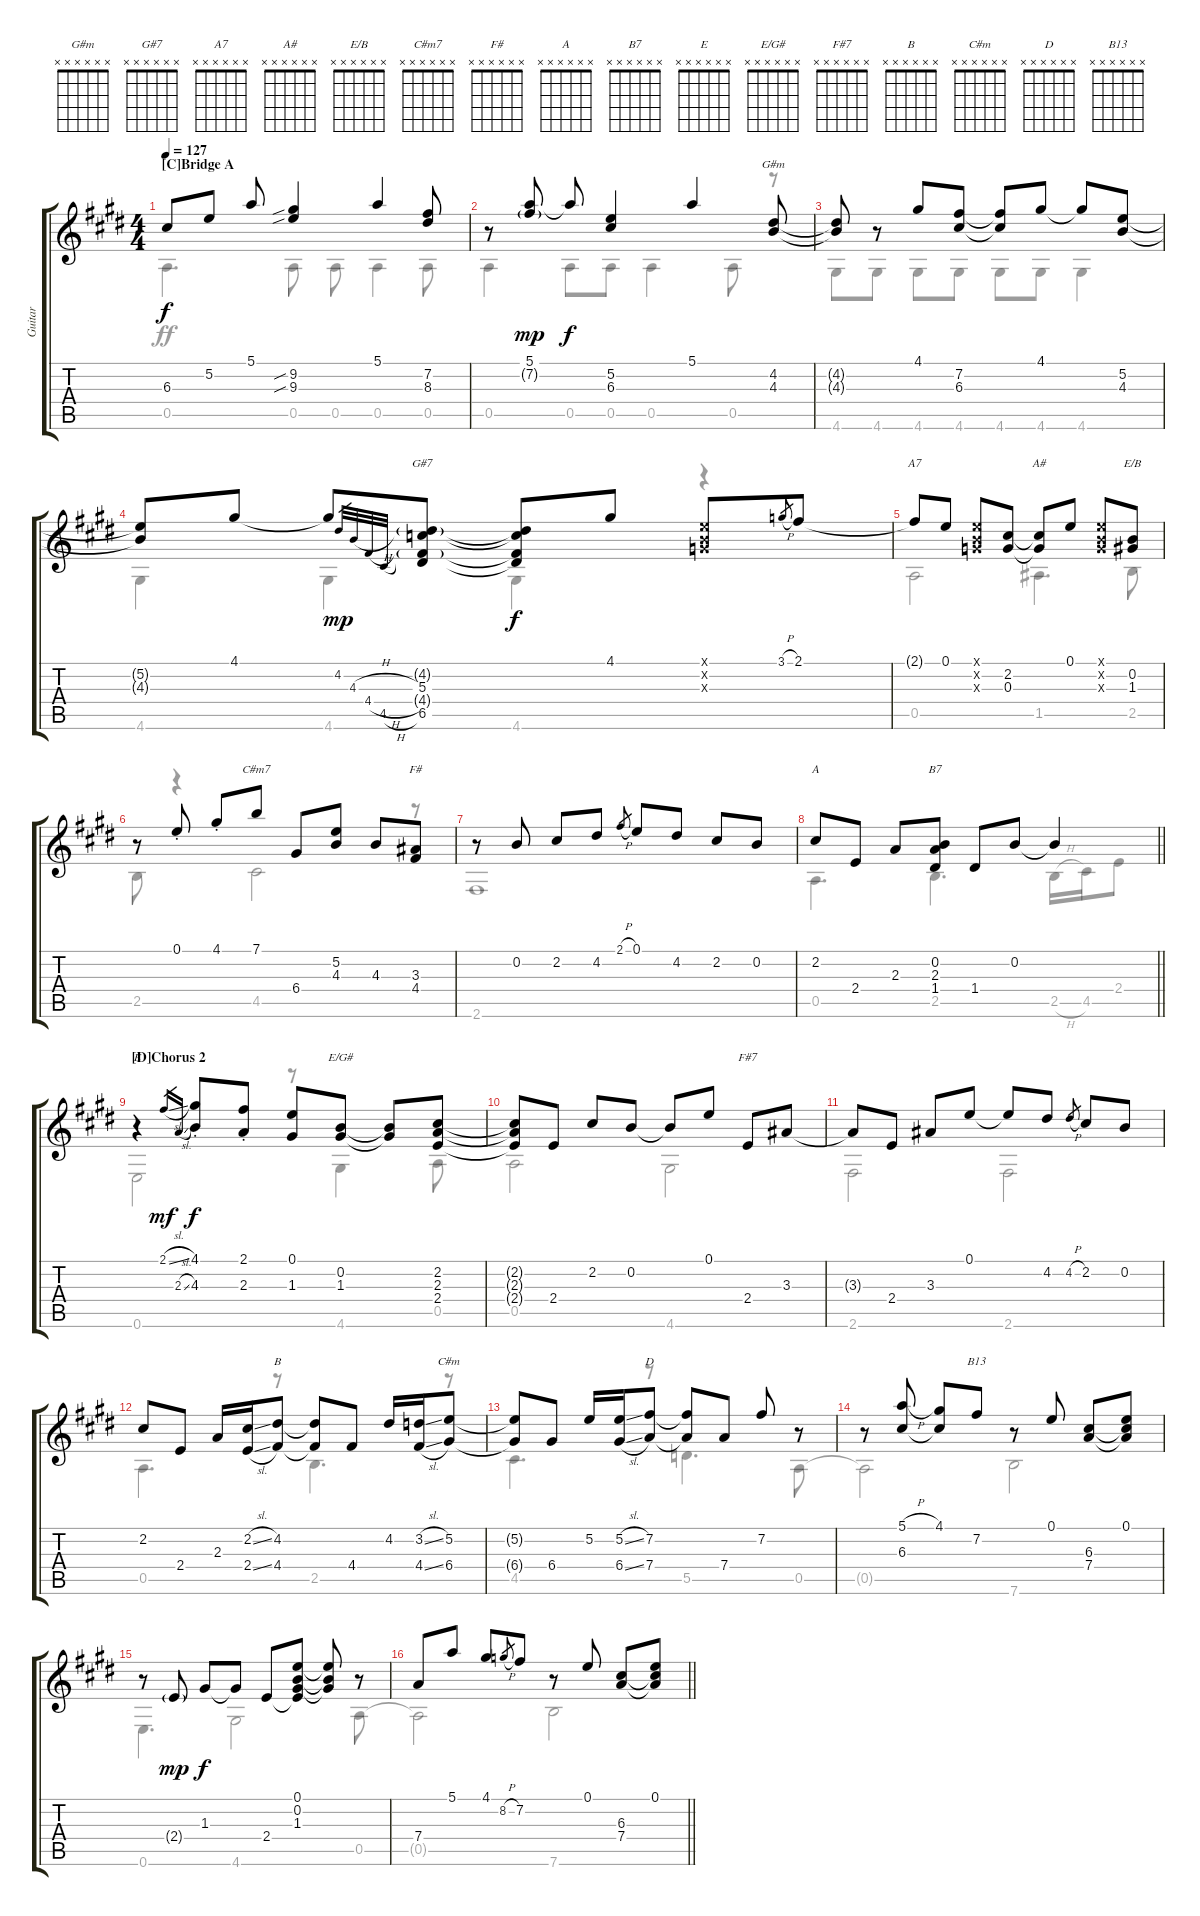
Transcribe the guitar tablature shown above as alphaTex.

\track ("Guitar" "Guitar") {instrument acousticguitarsteel}
\staff {score tabs}
\tuning (E4 B3 G3 D3 A2 E2) {hide}
\chord ("G#m" x x x x x x)
\chord ("G#7" x x x x x x)
\chord ("A7" x x x x x x)
\chord ("A#" x x x x x x)
\chord ("E/B" x x x x x x)
\chord ("C#m7" x x x x x x)
\chord ("F#" x x x x x x)
\chord ("A" x x x x x x)
\chord ("B7" x x x x x x)
\chord ("E" x x x x x x)
\chord ("E/G#" x x x x x x)
\chord ("F#7" x x x x x x)
\chord ("B" x x x x x x)
\chord ("C#m" x x x x x x)
\chord ("D" x x x x x x)
\chord ("B13" x x x x x x)
\voice
\ts (4 4)
\section ("" "[C]Bridge A")
\tempo 127
\clef g2
\ks e
6.3{t}.8{dy f} 5.2.8 5.1.8 (9.2{sib} 9.3{sib}).4 5.1.4 (7.2 8.3).8 |
r.8 (5.1 7.2{g}).8{dy mp} 5.1{t}.8{dy f} (5.2 6.3).4 5.1.4 (4.2 4.3).8{ch "G#m"} |
(4.2{t} 4.3{t}).8 r.8 4.1.8 (7.2 6.3).8 (7.2{t} 6.3{t}).8 4.1.8 4.1{t}.8 (5.2 4.3).8 |
(5.2{t} 4.3{t}).8 4.1.8 4.1{t}.8 4.2.32{gr dy mp} 4.3{h}.32{gr} 4.4{h}.32{gr} 4.5{h}.32{gr} (4.2{g} 5.3 4.4{g} 6.5).8{ch "G#7"} (4.2{t} 5.3{t} 4.4{t} 6.5{t}).8{dy f} 4.1.8 (0.1{x} 0.2{x} 0.3{x}).8 3.1{h}.8{gr} 2.1.8 |
2.1{t}.8{ch "A7"} 0.1.8 (0.1{x} 0.2{x} 0.3{x}).8 (2.2 0.3).8 (2.2{t} 0.3{t}).8{ch "A#"} 0.1.8 (0.1{x} 0.2{x} 0.3{x}).8 (0.2 1.3).8{ch "E/B"} |
r.8 0.1{st}.8 4.1{st}.8 7.1.8{ch "C#m7"} 6.4.8 (5.2 4.3).8 4.3.8 (3.3 4.4).8{ch "F#"} |
r.8 0.2.8 2.2.8 4.2.8 2.1{h}.8{gr} 0.1.8 4.2.8 2.2.8 0.2.8 |
\barLineRight lightlight
2.2.8{ch "A"} 2.4.8 2.3.8 (0.2 2.3 1.4).8{ch "B7"} 1.4.8 0.2.8 0.2{t}.4 |
\section ("" "[D]Chorus 2")
r.4{ch "E"} 2.1{sl}.16{gr dy mf} 2.3{sl}.16{gr} (4.1{st} 4.3{st}).8{dy f} (2.1{st} 2.3{st}).8 (0.1 1.3).8 (0.2 1.3).8{ch "E/G#"} (0.2{t} 1.3{t}).8 (2.2 2.3 2.4).8 |
(2.2{t} 2.3{t} 2.4{t}).8 2.4.8 2.2.8 0.2.8 0.2{t}.8 0.1.8 2.4.8{ch "F#7"} 3.3.8 |
3.3{t}.8 2.4.8 3.3.8 0.1.8 0.1{t}.8 4.2.8 4.2{h}.8{gr} 2.2.8 0.2.8 |
2.2.8 2.4.8 2.3.16 (2.2{sl} 2.4{sl}).16 (4.2 4.4).8{ch "B"} (4.2{t} 4.4{t}).8 4.4.8 4.2.16 (3.2{sl} 4.4{sl}).16 (5.2 6.4).8{ch "C#m"} |
(5.2{t} 6.4{t}).8 6.4.8 5.2.16 (5.2{sl} 6.4{sl}).16 (7.2 7.4).8{ch "D"} (7.2{t} 7.4{t}).8 7.4.8 7.2.8 r.8 |
r.8 (5.1{h} 6.3).8 (4.1 6.3{t}).8 7.2.8{ch "B13"} r.8 0.1.8 (6.3 7.4).8 (0.1 6.3{t} 7.4{t}).8 |
r.8 2.4{g}.8{dy mp} 1.3.8{dy f} 1.3{t}.8 2.4.8 (0.1 0.2 1.3 2.4{t}).8 (0.1{t} 0.2{t} 1.3{t}).8 r.8 |
\barLineRight lightlight
7.4.8 5.1.8 4.1.8 8.2{h}.8{gr} 7.2.8 r.8 0.1.8 (6.3 7.4).8 (0.1 6.3{t} 7.4{t}).8
\voice
\clef g2
\ottava regular
\simile none
\ks e
0.5.4{d dy ff} 0.5.8 0.5.8 0.5.4 0.5.8 |
0.5.4 0.5.8 0.5.8 0.5.4 0.5.8 r.8 |
4.6.8 4.6.8 4.6.8 4.6.8 4.6.8 4.6.8 4.6.4 |
4.6.4 4.6.4 4.6.4 r.4 |
0.5.2 1.5.4{d} 2.5.8 |
2.5.8 r.4 4.5.2 r.8 |
2.6.1 |
\barLineRight lightlight
0.5.4{d} 2.5.4{d} 2.5{h}.16 4.5.16 2.4.8 |
0.6.2 r.8 4.6.4 0.5.8 |
0.5.2 4.6.2 |
2.6.2 2.6.2 |
0.5.4{d} r.8 2.5.4{d} r.8 |
4.5.4{d} r.8 5.5.4{d} 0.5.8 |
0.5{t}.2 7.6.2 |
0.6.4{d} 4.6.2 0.5.8 |
\barLineRight lightlight
0.5{t}.2 7.6.2
